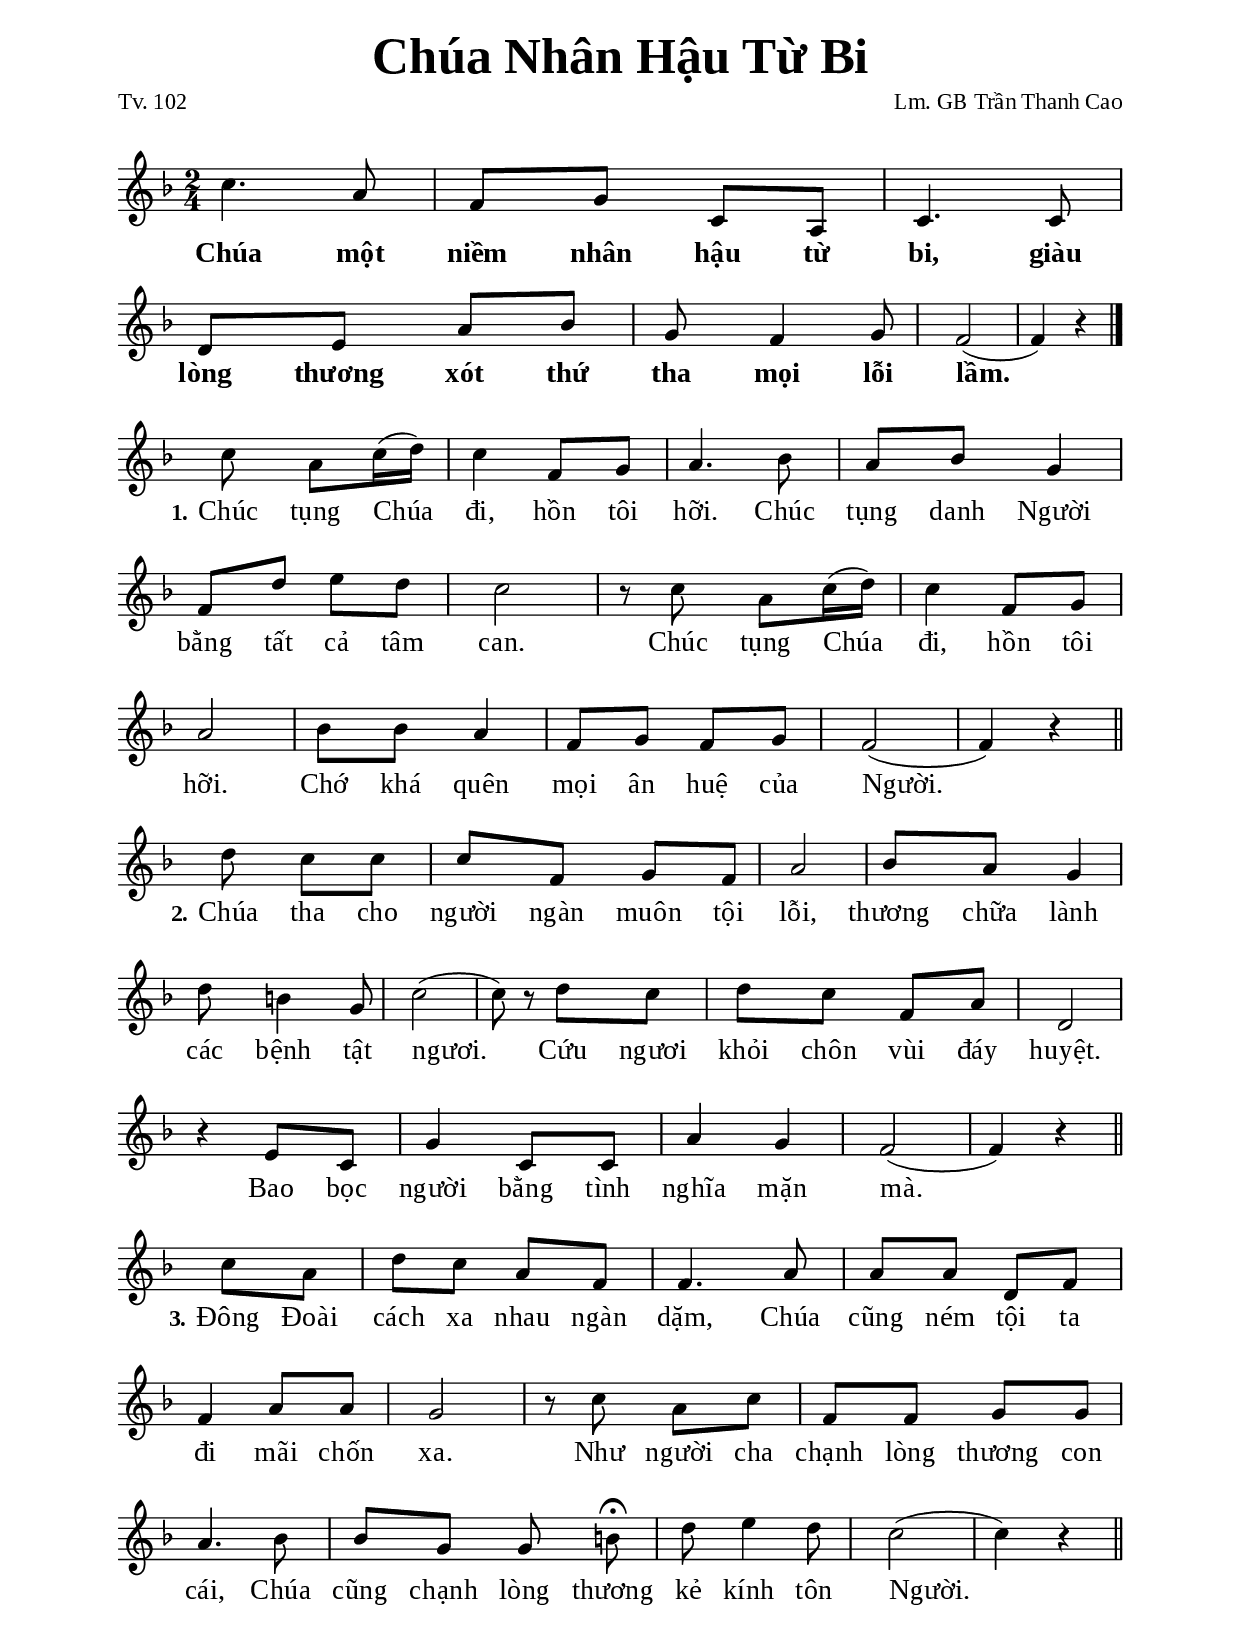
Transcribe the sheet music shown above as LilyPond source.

% Cài đặt chung
\version "2.22.1"
\include "english.ly"

\header {
  title = \markup { \fontsize #3 "Chúa Nhân Hậu Từ Bi" }
  poet = "Tv. 102"
  composer = "Lm. GB Trần Thanh Cao"
  arranger = " "
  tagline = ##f
}

\paper {
  #(set-paper-size "a4")
  top-margin = 10\mm
  bottom-margin = 10\mm
  left-margin = 20\mm
  right-margin = 20\mm
  indent = #0
  #(define fonts
    (make-pango-font-tree
      "Liberation Serif"
      "Liberation Serif"
      "Liberation Serif"
      (/ 20 20)))
  page-count = #1
  system-system-spacing = #'((basic-distance . 13))
  score-system-spacing = #'((basic-distance . 13))
}

% Nhạc điệp khúc
nhacDiepKhuc = \relative c'' {
  c4. a8 |
  f g c, a |
  c4. c8 |
  d e a bf |
  g f4 g8 |
  f2 ( |
  f4) r \bar "|."
}

% Nhạc phiên khúc
nhacPhienKhucMot = \relative c'' {
  \partial 4. c8 a c16 (d) |
  c4 f,8 g |
  a4. bf8 |
  a bf g4 |
  f8 d' e d |
  c2 |
  r8 c a c16 (d) |
  c4 f,8 g |
  a2 |
  bf8 bf a4 |
  f8 g f g |
  f2 ( |
  f4) r \bar "||"
}

nhacPhienKhucHai = \relative c'' {
  \partial 4. d8 c c |
  c f, g f |
  a2 |
  bf8 a g4 |
  d'8 b!4 g8 |
  c2 ( |
  c8) r d c |
  d c f, a |
  d,2 |
  r4 e8 c |
  g'4 c,8 c |
  a'4 g |
  f2 ( |
  f4) r \bar "||"
}

nhacPhienKhucBa = \relative c'' {
  \partial 4 c8 a |
  d c a f |
  f4. a8 |
  a a d, f |
  f4 a8 a |
  g2 |
  r8 c a c |
  f, f g g |
  a4. bf8 |
  bf g
  \autoBeamOff
  g b \fermata |
  \autoBeamOn
  d e4 d8 |
  c2 ( |
  c4) r \bar "||"
}

% Lời điệp khúc
loiDiepKhuc = \lyricmode {
  \override Lyrics.LyricText.font-series = #'bold
  Chúa một niềm nhân hậu từ bi,
  giàu lòng thương xót thứ tha mọi lỗi lầm.
}

% Lời phiên khúc
loiPhienKhucMot = \lyricmode {
  \set stanza = #"1."
  Chúc tụng Chúa đi, hồn tôi hỡi.
  Chúc tụng danh Người bằng tất cả tâm can.
  Chúc tụng Chúa đi, hồn tôi hỡi.
  Chớ khá quên mọi ân huệ của Người.
}

loiPhienKhucHai = \lyricmode {
  \set stanza = #"2."
  Chúa tha cho người ngàn muôn tội lỗi,
  thương chữa lành các bệnh tật ngươi.
  Cứu ngươi khỏi chôn vùi đáy huyệt.
  Bao bọc người bằng tình nghĩa mặn mà.
}

loiPhienKhucBa = \lyricmode {
  \set stanza = #"3."
  Đông Đoài cách xa nhau ngàn dặm,
  Chúa cũng ném tội ta đi mãi chốn xa.
  Như người cha chạnh lòng thương con cái,
  Chúa cũng chạnh lòng thương kẻ kính tôn Người.
}

% Dàn trang
\score {
  \new ChoirStaff <<
    \new Staff = diepKhuc \with {
        \consists "Merge_rests_engraver"
        %\magnifyStaff #(magstep +1)
      }
      <<
      \new Voice = beSop {
        \key f \major \time 2/4 \stemNeutral \nhacDiepKhuc
      }
    >>
    \new Lyrics \lyricsto beSop \loiDiepKhuc
  >>
  \layout {
    \override Lyrics.LyricText.font-series = #'bold
    \override Lyrics.LyricText.font-size = #+2
    \override Lyrics.LyricSpace.minimum-distance = #6
    \override Score.BarNumber.break-visibility = ##(#f #f #f)
    \override Score.SpacingSpanner.uniform-stretching = ##t
  }
}

\score {
  \new ChoirStaff <<
    \new Staff = phienKhuc \with {
        %\magnifyStaff #(magstep +1)
      }
      <<
      \new Voice = beSop {
        \key f \major \time 2/4 \nhacPhienKhucMot
      }
    >>
    \new Lyrics \lyricsto beSop \loiPhienKhucMot
  >>
  \layout {
    \override Staff.TimeSignature.transparent = ##t
    \override Lyrics.LyricText.font-size = #+2
    \override Lyrics.LyricSpace.minimum-distance = #3
    \override Score.BarNumber.break-visibility = ##(#f #f #f)
    \override Score.SpacingSpanner.uniform-stretching = ##t
  }
}

\score {
  \new ChoirStaff <<
    \new Staff = phienKhuc \with {
        %\magnifyStaff #(magstep +1)
      }
      <<
      \new Voice = beSop {
        \key f \major \time 2/4 \nhacPhienKhucHai
      }
    >>
    \new Lyrics \lyricsto beSop \loiPhienKhucHai
  >>
  \layout {
    \override Staff.TimeSignature.transparent = ##t
    \override Lyrics.LyricText.font-size = #+2
    \override Lyrics.LyricSpace.minimum-distance = #3
    \override Score.BarNumber.break-visibility = ##(#f #f #f)
    \override Score.SpacingSpanner.uniform-stretching = ##t
  }
}

\score {
  \new ChoirStaff <<
    \new Staff = phienKhuc \with {
        %\magnifyStaff #(magstep +1)
      }
      <<
      \new Voice = beSop {
        \key f \major \time 2/4 \nhacPhienKhucBa
      }
    >>
    \new Lyrics \lyricsto beSop \loiPhienKhucBa
  >>
  \layout {
    \override Staff.TimeSignature.transparent = ##t
    \override Lyrics.LyricText.font-size = #+2
    \override Lyrics.LyricSpace.minimum-distance = #2
    \override Score.BarNumber.break-visibility = ##(#f #f #f)
    \override Score.SpacingSpanner.uniform-stretching = ##t
  }
}
